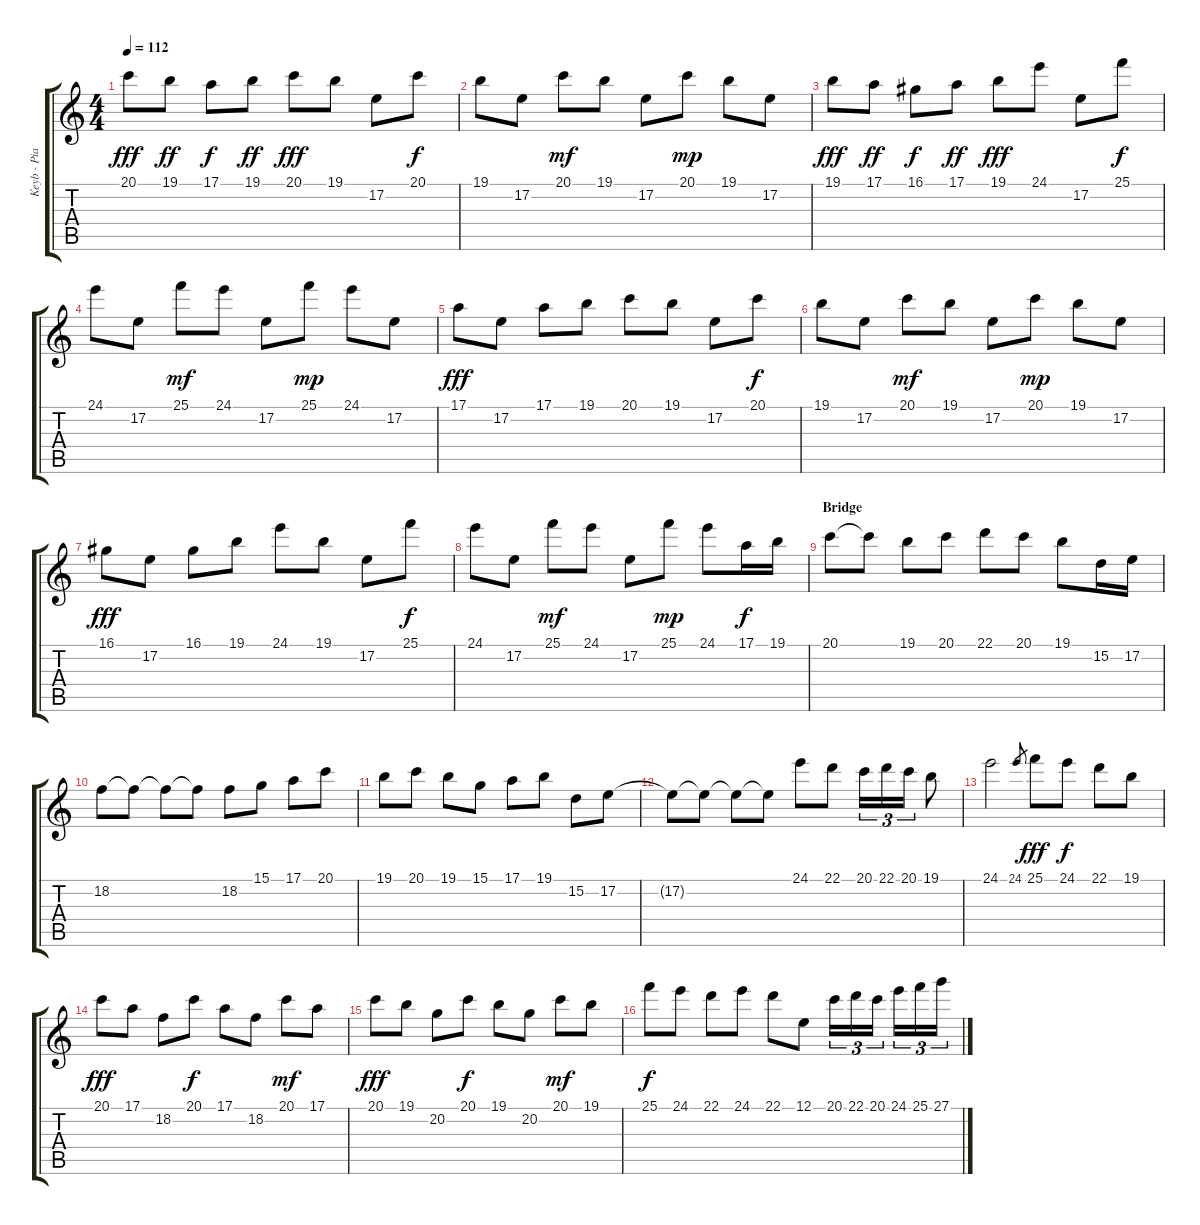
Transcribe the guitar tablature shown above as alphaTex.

\track ("Keyb - Piano" "Keyb - Pia") {instrument brightacousticpiano}
\staff {score tabs}
\tuning (E4 B3 G3 D3 A2 E2) {hide}
\ts (4 4)
\tempo 112
\clef g2
\ks c
20.1.8{dy fff} 19.1.8{dy ff} 17.1.8{dy f} 19.1.8{dy ff} 20.1.8{dy fff} 19.1.8 17.2.8 20.1.8{dy f} |
19.1.8 17.2.8 20.1.8{dy mf} 19.1.8 17.2.8 20.1.8{dy mp} 19.1.8 17.2.8 |
19.1.8{dy fff} 17.1.8{dy ff} 16.1.8{dy f} 17.1.8{dy ff} 19.1.8{dy fff} 24.1.8 17.2.8 25.1.8{dy f} |
24.1.8 17.2.8 25.1.8{dy mf} 24.1.8 17.2.8 25.1.8{dy mp} 24.1.8 17.2.8 |
17.1.8{dy fff} 17.2.8 17.1.8 19.1.8 20.1.8 19.1.8 17.2.8 20.1.8{dy f} |
19.1.8 17.2.8 20.1.8{dy mf} 19.1.8 17.2.8 20.1.8{dy mp} 19.1.8 17.2.8 |
16.1.8{dy fff} 17.2.8 16.1.8 19.1.8 24.1.8 19.1.8 17.2.8 25.1.8{dy f} |
24.1.8 17.2.8 25.1.8{dy mf} 24.1.8 17.2.8 25.1.8{dy mp} 24.1.8 17.1.16{dy f} 19.1.16 |
\section ("" "Bridge ")
20.1.8 20.1{t}.8 19.1.8 20.1.8 22.1.8 20.1.8 19.1.8 15.2.16 17.2.16 |
18.2.8 18.2{t}.8 18.2{t}.8 18.2{t}.8 18.2.8 15.1.8 17.1.8 20.1.8 |
19.1.8 20.1.8 19.1.8 15.1.8 17.1.8 19.1.8 15.2.8 17.2.8 |
17.2{t}.8 17.2{t}.8 17.2{t}.8 17.2{t}.8 24.1.8 22.1.8 20.1.16{tu (3 2)} 22.1.16{tu (3 2)} 20.1.16{tu (3 2)} 19.1.8 |
24.1.2 24.1.8{gr} 25.1.8{dy fff} 24.1.8{dy f} 22.1.8 19.1.8 |
20.1.8{dy fff} 17.1.8 18.2.8 20.1.8{dy f} 17.1.8 18.2.8 20.1.8{dy mf} 17.1.8 |
20.1.8{dy fff} 19.1.8 20.2.8 20.1.8{dy f} 19.1.8 20.2.8 20.1.8{dy mf} 19.1.8 |
25.1.8{dy f} 24.1.8 22.1.8 24.1.8 22.1.8 12.1.8 20.1.16{tu (3 2)} 22.1.16{tu (3 2)} 20.1.16{tu (3 2)} 24.1.16{tu (3 2)} 25.1.16{tu (3 2)} 27.1.16{tu (3 2)}
